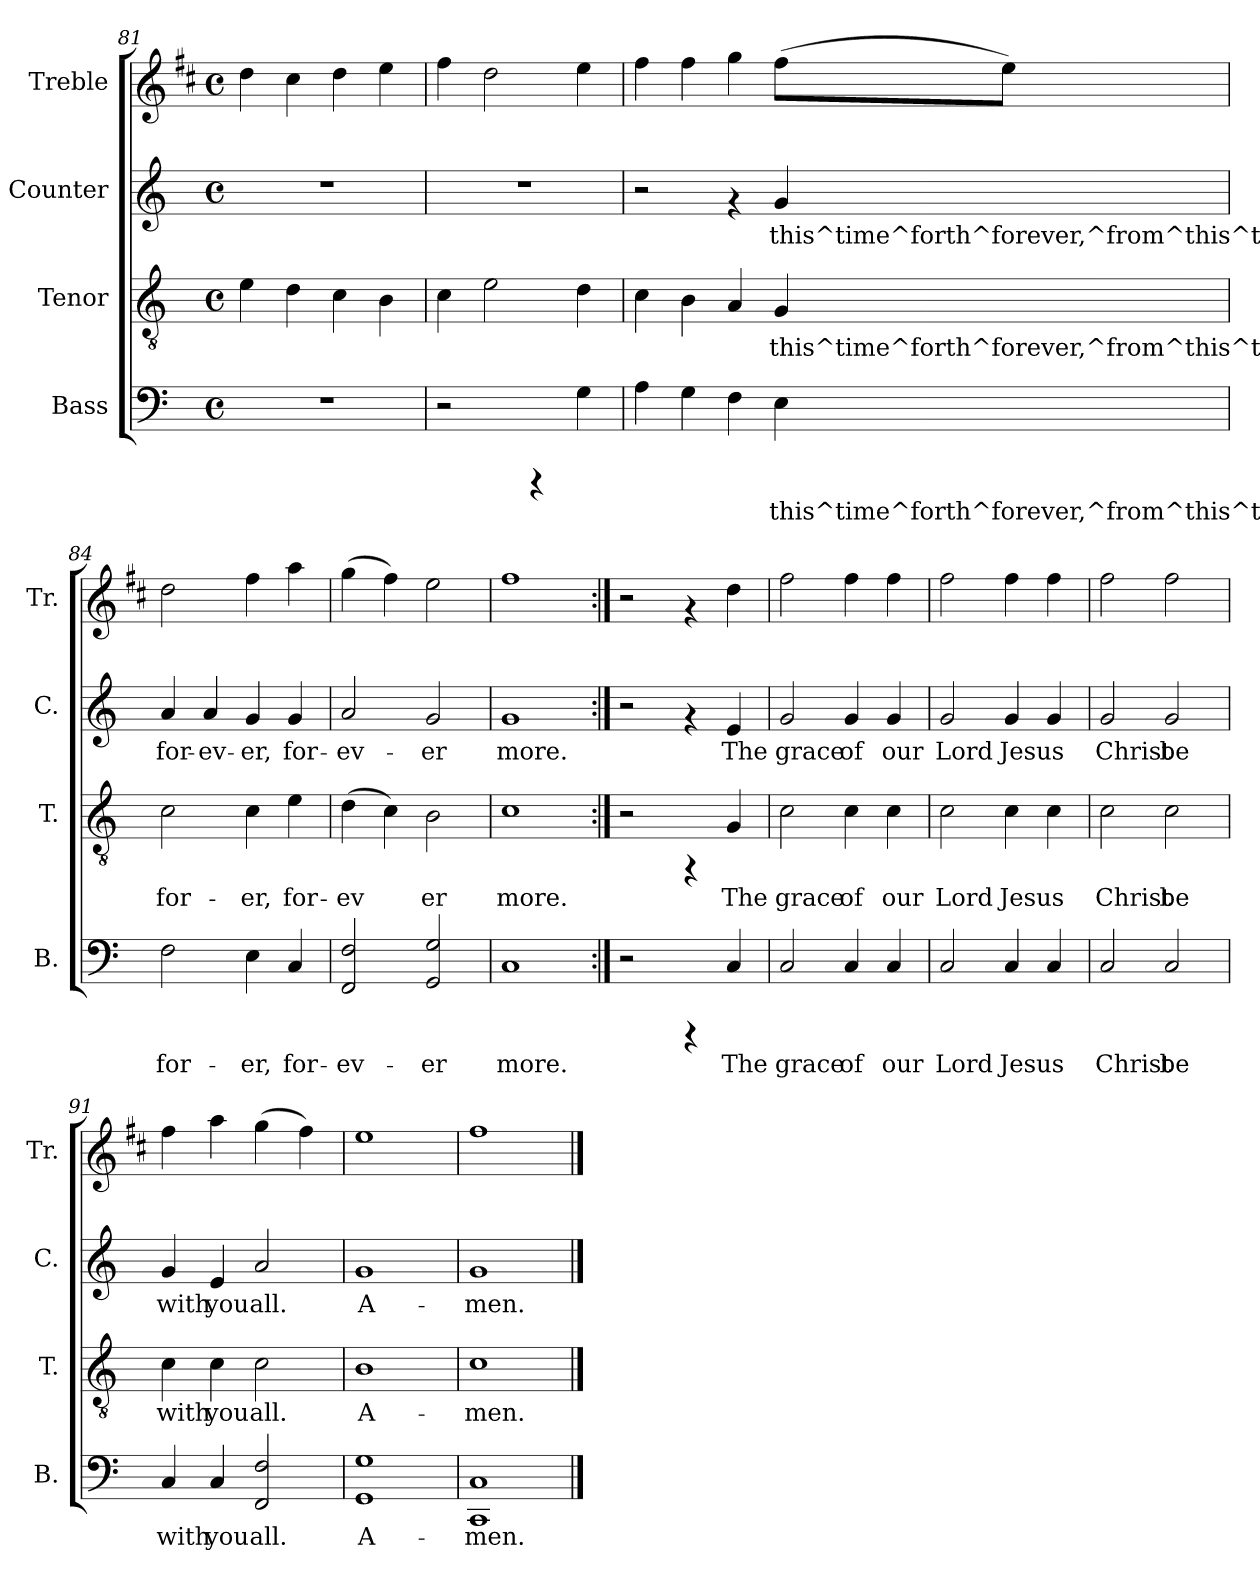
**kern	**text	**kern	**text	**kern	**text	**kern
*part4	*part4	*part3	*part3	*part2	*part2	*part1
*staff4	*staff4	*staff3	*staff3	*staff2	*staff2	*staff1
*I"Bass	*	*I"Tenor	*	*I"Counter	*	*I"Treble
*I'B.	*	*I'T.	*	*I'C.	*	*I'Tr.
!!LO:PB:g=z
*clefF4	*	*clefGv2	*	*clefG2	*	*clefG2
*	*	*	*	*	*	*ITrd1c2
*k[]	*	*k[]	*	*k[]	*	*k[]
*C:	*	*C:	*	*C:	*	*C:
*M4/4	*	*M4/4	*	*M4/4	*	*M4/4
*met(c)	*	*met(c)	*	*met(c)	*	*met(c)
=81	=81	=81	=81	=81	=81	=81
!	!	!	!LO:LY:a	!	!	!
1r	.	4e\	.	1r	.	4cc\
!	!	!	!LO:LY:a	!	!	!
.	.	4d\	.	.	.	4b\
!	!	!	!LO:LY:a	!	!	!
.	.	4c\	.	.	.	4cc\
!	!	!	!LO:LY:a	!	!	!
.	.	4B\	.	.	.	4dd\
=82	=82	=82	=82	=82	=82	=82
!	!	!	!LO:LY:a	!	!	!
2r	.	4c\	.	1r	.	4ee\
!	!	!	!LO:LY:a	!	!	!
.	.	2e\	.	.	.	2cc\
4rCCC	.	.	.	.	.	.
!	!LO:LY:a	!	!LO:LY:a	!	!	!
4G\	.	4d\	.	.	.	4dd\
=83	=83	=83	=83	=83	=83	=83
!	!LO:LY:a	!	!LO:LY:a	!	!	!
4A\	.	4c\	.	2r	.	4ee\
!	!LO:LY:a	!	!LO:LY:a	!	!	!
4G\	.	4B\	.	.	.	4ee\
!	!LO:LY:a	!	!LO:LY:a	!	!	!
4F\	.	4A/	.	4rf	.	4ff\
!	!LO:LY:a	!	!LO:LY:a	!	!LO:LY:b	!
4E\	this^time^forth^forever,^from^this^time^forth	4G/	this^time^forth^forever,^from^this^time^forth	4g/	this^time^forth^forever,^from^this^time^forth	(>8ee\L
.	.	.	.	.	.	8dd\J)
=84	=84	=84	=84	=84	=84	=84
!	!LO:LY:a	!	!LO:LY:a	!	!LO:LY:b	!
2F\	for-	2c\	for-	4a/	for-	2cc\
!	!	!	!	!	!LO:LY:b	!
.	.	.	.	4a/	-ev-	.
!	!LO:LY:a	!	!LO:LY:a	!	!LO:LY:b	!
4E\	-er,	4c\	-er,	4g/	-er,	4ee\
!	!LO:LY:a	!	!LO:LY:a	!	!LO:LY:b	!
4C/	for-	4e\	for-	4g/	for-	4gg\
=85	=85	=85	=85	=85	=85	=85
!	!LO:LY:a	!	!LO:LY:a	!	!LO:LY:b	!
2FF/ 2F/	-ev-	(>4d\	-ev-	2a/	-ev-	(>4ff\
!	!	!	!LO:LY:a	!	!	!
.	.	4c\)	--	.	.	4ee\)
!	!LO:LY:a	!	!LO:LY:a	!	!LO:LY:b	!
2G/ 2GG/	-er	2B\	-er	2g/	-er	2dd\
=86	=86	=86	=86	=86	=86	=86
!	!LO:LY:a	!	!LO:LY:a	!	!LO:LY:b	!
1C	more.	1c	more.	1g	more.	1ee
=87:|!	=87:|!	=87:|!	=87:|!	=87:|!	=87:|!	=87:|!
2r	.	2r	.	2r	.	2r
4rCCC	.	4rFF	.	4rf	.	4rf
!	!LO:LY:a	!	!LO:LY:a	!	!LO:LY:b	!
4C/	The	4G/	The	4e/	The	4cc\
=88	=88	=88	=88	=88	=88	=88
!	!LO:LY:a	!	!LO:LY:a	!	!LO:LY:b	!
2C/	grace	2c\	grace	2g/	grace	2ee\
!	!LO:LY:a	!	!LO:LY:a	!	!LO:LY:b	!
4C/	of	4c\	of	4g/	of	4ee\
!	!LO:LY:a	!	!LO:LY:a	!	!LO:LY:b	!
4C/	our	4c\	our	4g/	our	4ee\
=89	=89	=89	=89	=89	=89	=89
!	!LO:LY:a	!	!LO:LY:a	!	!LO:LY:b	!
2C/	Lord	2c\	Lord	2g/	Lord	2ee\
!	!LO:LY:a	!	!LO:LY:a	!	!LO:LY:b	!
4C/	Jesus	4c\	Jesus	4g/	Jesus	4ee\
!	!LO:LY:a	!	!LO:LY:a	!	!LO:LY:b	!
4C/	.	4c\	.	4g/	.	4ee\
=90	=90	=90	=90	=90	=90	=90
!	!LO:LY:a	!	!LO:LY:a	!	!LO:LY:b	!
2C/	Christ	2c\	Christ	2g/	Christ	2ee\
!	!LO:LY:a	!	!LO:LY:a	!	!LO:LY:b	!
2C/	be	2c\	be	2g/	be	2ee\
=91	=91	=91	=91	=91	=91	=91
!	!LO:LY:a	!	!LO:LY:a	!	!LO:LY:b	!
4C/	with	4c\	with	4g/	with	4ee\
!	!LO:LY:a	!	!LO:LY:a	!	!LO:LY:b	!
4C/	you	4c\	you	4e/	you	4gg\
!	!LO:LY:a	!	!LO:LY:a	!	!LO:LY:b	!
2F/ 2FF/	all.	2c\	all.	2a/	all.	(>4ff\
.	.	.	.	.	.	4ee\)
=92	=92	=92	=92	=92	=92	=92
!	!LO:LY:a	!	!LO:LY:a	!	!LO:LY:b	!
1G 1GG	A-	1B	A-	1g	A-	1dd
=93	=93	=93	=93	=93	=93	=93
!	!LO:LY:a	!	!LO:LY:a	!	!LO:LY:b	!
1C 1CC	-men.	1c	-men.	1g	-men.	1ee
==	==	==	==	==	==	==
*-	*-	*-	*-	*-	*-	*-
